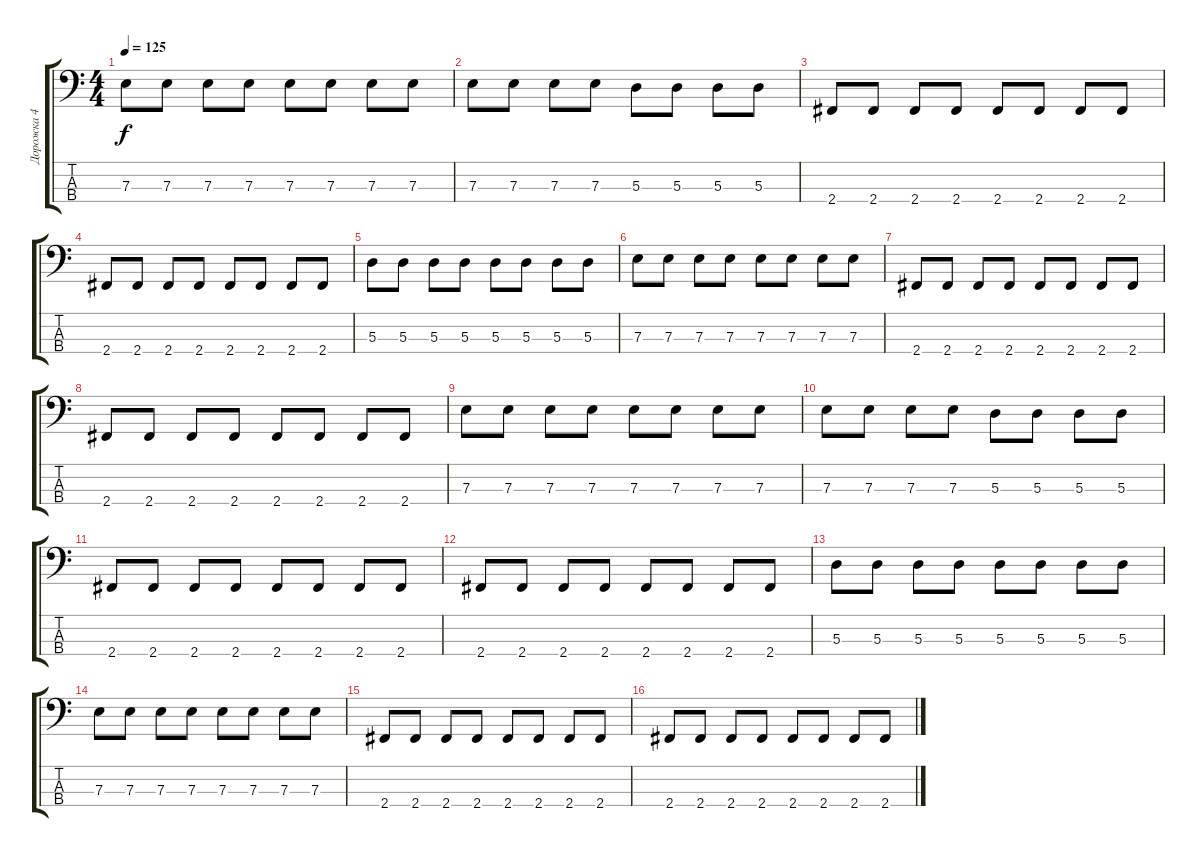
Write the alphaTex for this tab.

\track ("Дорожка 4" "Дорожка 4") {instrument electricbassfinger}
\staff {score tabs}
\tuning (G2 D2 A1 E1) {hide}
\ts (4 4)
\tempo 125
\clef f4
\ks c
7.3.8{dy f} 7.3.8 7.3.8 7.3.8 7.3.8 7.3.8 7.3.8 7.3.8 |
7.3.8 7.3.8 7.3.8 7.3.8 5.3.8 5.3.8 5.3.8 5.3.8 |
2.4.8 2.4.8 2.4.8 2.4.8 2.4.8 2.4.8 2.4.8 2.4.8 |
2.4.8 2.4.8 2.4.8 2.4.8 2.4.8 2.4.8 2.4.8 2.4.8 |
5.3.8 5.3.8 5.3.8 5.3.8 5.3.8 5.3.8 5.3.8 5.3.8 |
7.3.8 7.3.8 7.3.8 7.3.8 7.3.8 7.3.8 7.3.8 7.3.8 |
2.4.8 2.4.8 2.4.8 2.4.8 2.4.8 2.4.8 2.4.8 2.4.8 |
2.4.8 2.4.8 2.4.8 2.4.8 2.4.8 2.4.8 2.4.8 2.4.8 |
7.3.8 7.3.8 7.3.8 7.3.8 7.3.8 7.3.8 7.3.8 7.3.8 |
7.3.8 7.3.8 7.3.8 7.3.8 5.3.8 5.3.8 5.3.8 5.3.8 |
2.4.8 2.4.8 2.4.8 2.4.8 2.4.8 2.4.8 2.4.8 2.4.8 |
2.4.8 2.4.8 2.4.8 2.4.8 2.4.8 2.4.8 2.4.8 2.4.8 |
5.3.8 5.3.8 5.3.8 5.3.8 5.3.8 5.3.8 5.3.8 5.3.8 |
7.3.8 7.3.8 7.3.8 7.3.8 7.3.8 7.3.8 7.3.8 7.3.8 |
2.4.8 2.4.8 2.4.8 2.4.8 2.4.8 2.4.8 2.4.8 2.4.8 |
2.4.8 2.4.8 2.4.8 2.4.8 2.4.8 2.4.8 2.4.8 2.4.8
